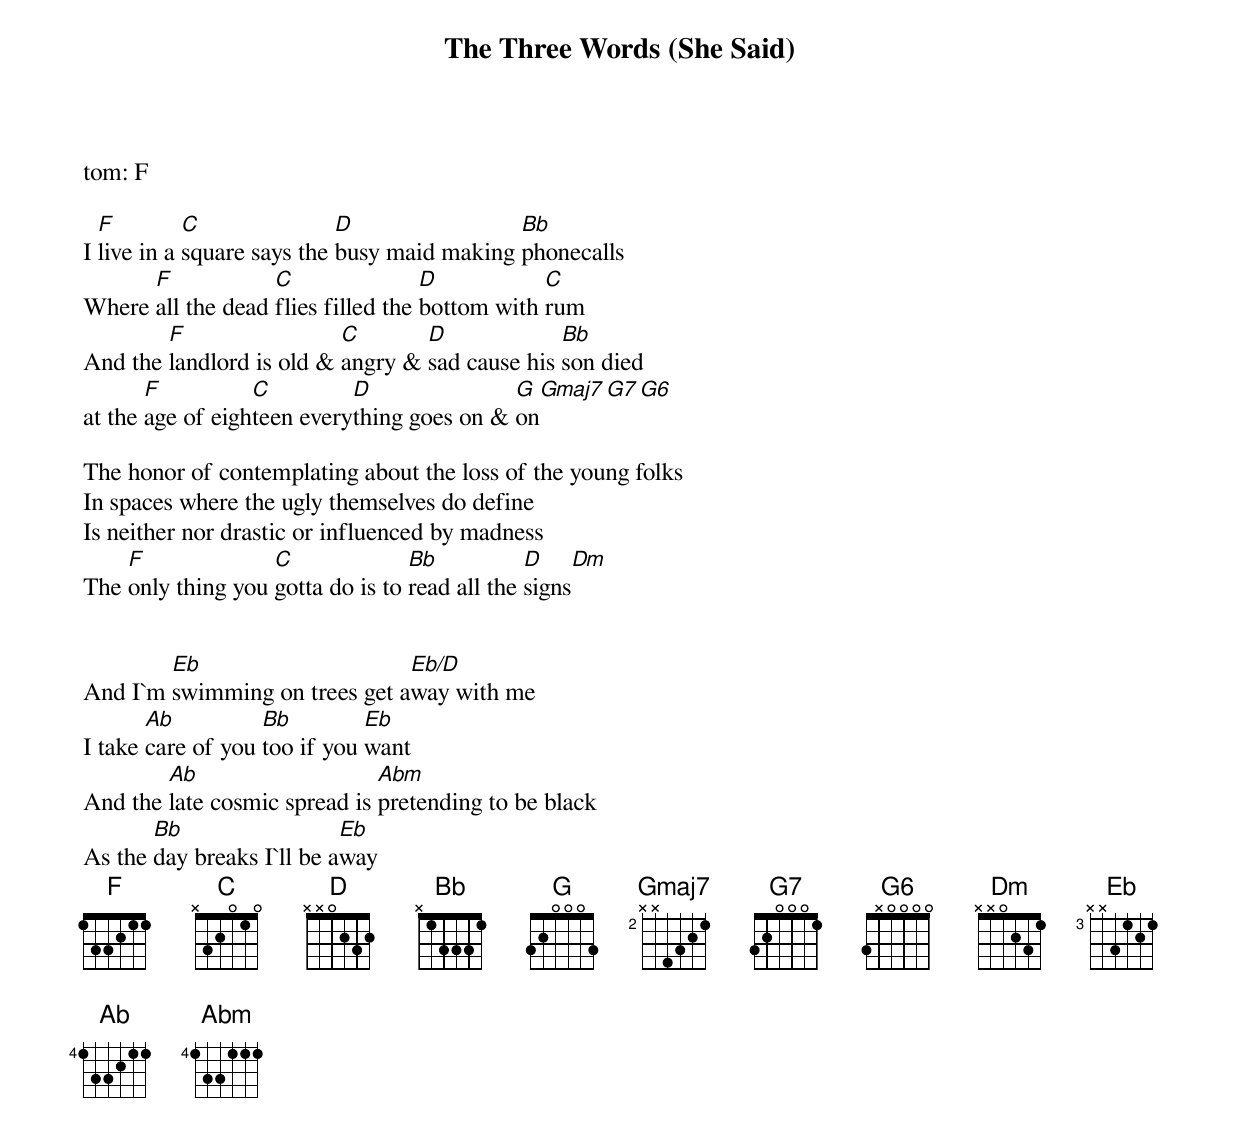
The Three Words (She Said)
tom: F

  F         C               D                Bb
I live in a square says the busy maid making phonecalls
      F            C                D           C
Where all the dead flies filled the bottom with rum
        F                 C       D             Bb
And the landlord is old & angry & sad cause his son died
       F          C         D               G    Gmaj7  G7  G6
at the age of eighteen everything goes on & on

The honor of contemplating about the loss of the young folks
In spaces where the ugly themselves do define
Is neither nor drastic or influenced by madness
    F              C              Bb           D       Dm
The only thing you gotta do is to read all the signs


        Eb                     Eb/D
And I`m swimming on trees get away with me
       Ab          Bb         Eb
I take care of you too if you want
        Ab                    Abm
And the late cosmic spread is pretending to be black
       Bb                  Eb
As the day breaks I`ll be away
